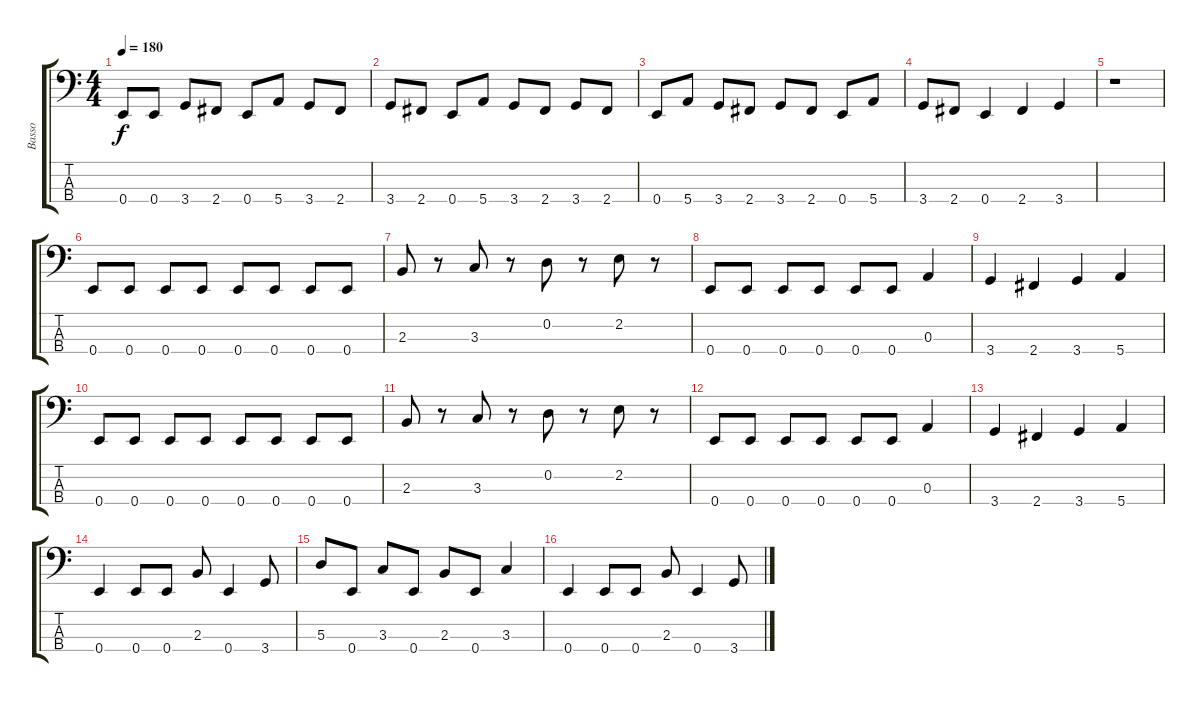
\track ("Basso" "Basso") {instrument electricbassfinger}
\staff {score tabs}
\tuning (G2 D2 A1 E1) {hide}
\ts (4 4)
\tempo 180
\clef f4
\ks c
0.4.8{dy f} 0.4.8 3.4.8 2.4.8 0.4.8 5.4.8 3.4.8 2.4.8 |
3.4.8 2.4.8 0.4.8 5.4.8 3.4.8 2.4.8 3.4.8 2.4.8 |
0.4.8 5.4.8 3.4.8 2.4.8 3.4.8 2.4.8 0.4.8 5.4.8 |
3.4.8 2.4.8 0.4.4 2.4.4 3.4.4 |
r.1 |
0.4.8 0.4.8 0.4.8 0.4.8 0.4.8 0.4.8 0.4.8 0.4.8 |
2.3.8 r.8 3.3.8 r.8 0.2.8 r.8 2.2.8 r.8 |
0.4.8 0.4.8 0.4.8 0.4.8 0.4.8 0.4.8 0.3.4 |
3.4.4 2.4.4 3.4.4 5.4.4 |
0.4.8 0.4.8 0.4.8 0.4.8 0.4.8 0.4.8 0.4.8 0.4.8 |
2.3.8 r.8 3.3.8 r.8 0.2.8 r.8 2.2.8 r.8 |
0.4.8 0.4.8 0.4.8 0.4.8 0.4.8 0.4.8 0.3.4 |
3.4.4 2.4.4 3.4.4 5.4.4 |
0.4.4 0.4.8 0.4.8 2.3.8 0.4.4 3.4.8 |
5.3.8 0.4.8 3.3.8 0.4.8 2.3.8 0.4.8 3.3.4 |
0.4.4 0.4.8 0.4.8 2.3.8 0.4.4 3.4.8
